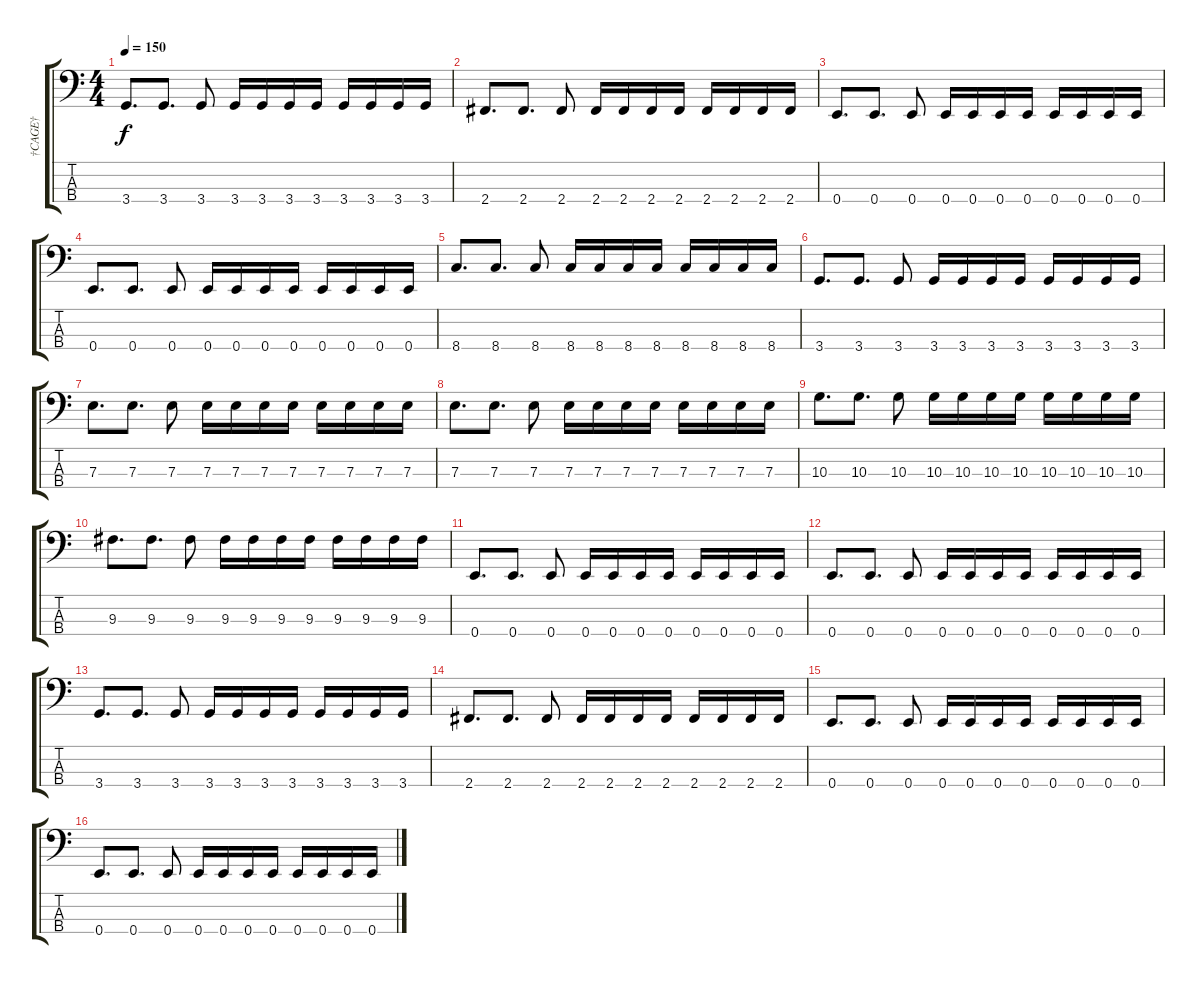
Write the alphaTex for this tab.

\track ("†CAGE†" "†CAGE†") {instrument electricbasspick}
\staff {score tabs}
\tuning (G2 D2 A1 E1) {hide}
\ts (4 4)
\tempo 150
\clef f4
\ks c
3.4.8{d dy f} 3.4.8{d} 3.4.8 3.4.16 3.4.16 3.4.16 3.4.16 3.4.16 3.4.16 3.4.16 3.4.16 |
2.4.8{d} 2.4.8{d} 2.4.8 2.4.16 2.4.16 2.4.16 2.4.16 2.4.16 2.4.16 2.4.16 2.4.16 |
0.4.8{d} 0.4.8{d} 0.4.8 0.4.16 0.4.16 0.4.16 0.4.16 0.4.16 0.4.16 0.4.16 0.4.16 |
0.4.8{d} 0.4.8{d} 0.4.8 0.4.16 0.4.16 0.4.16 0.4.16 0.4.16 0.4.16 0.4.16 0.4.16 |
8.4.8{d} 8.4.8{d} 8.4.8 8.4.16 8.4.16 8.4.16 8.4.16 8.4.16 8.4.16 8.4.16 8.4.16 |
3.4.8{d} 3.4.8{d} 3.4.8 3.4.16 3.4.16 3.4.16 3.4.16 3.4.16 3.4.16 3.4.16 3.4.16 |
7.3.8{d} 7.3.8{d} 7.3.8 7.3.16 7.3.16 7.3.16 7.3.16 7.3.16 7.3.16 7.3.16 7.3.16 |
7.3.8{d} 7.3.8{d} 7.3.8 7.3.16 7.3.16 7.3.16 7.3.16 7.3.16 7.3.16 7.3.16 7.3.16 |
10.3.8{d} 10.3.8{d} 10.3.8 10.3.16 10.3.16 10.3.16 10.3.16 10.3.16 10.3.16 10.3.16 10.3.16 |
9.3.8{d} 9.3.8{d} 9.3.8 9.3.16 9.3.16 9.3.16 9.3.16 9.3.16 9.3.16 9.3.16 9.3.16 |
0.4.8{d} 0.4.8{d} 0.4.8 0.4.16 0.4.16 0.4.16 0.4.16 0.4.16 0.4.16 0.4.16 0.4.16 |
0.4.8{d} 0.4.8{d} 0.4.8 0.4.16 0.4.16 0.4.16 0.4.16 0.4.16 0.4.16 0.4.16 0.4.16 |
3.4.8{d} 3.4.8{d} 3.4.8 3.4.16 3.4.16 3.4.16 3.4.16 3.4.16 3.4.16 3.4.16 3.4.16 |
2.4.8{d} 2.4.8{d} 2.4.8 2.4.16 2.4.16 2.4.16 2.4.16 2.4.16 2.4.16 2.4.16 2.4.16 |
0.4.8{d} 0.4.8{d} 0.4.8 0.4.16 0.4.16 0.4.16 0.4.16 0.4.16 0.4.16 0.4.16 0.4.16 |
0.4.8{d} 0.4.8{d} 0.4.8 0.4.16 0.4.16 0.4.16 0.4.16 0.4.16 0.4.16 0.4.16 0.4.16
